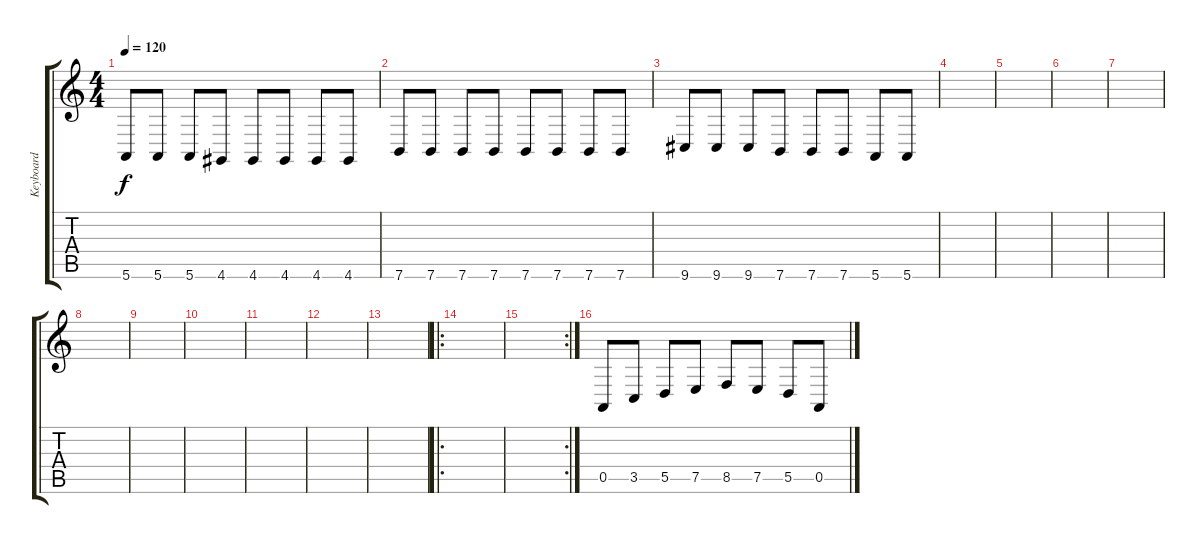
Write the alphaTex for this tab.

\track ("Keyboard" "Keyboard") {instrument synthstrings1}
\staff {score tabs}
\tuning (E4 B3 G3 D3 A2 E2) {hide}
\ts (4 4)
\tempo 120
\clef g2
\ks c
5.6.8{dy f} 5.6.8 5.6.8 4.6.8 4.6.8 4.6.8 4.6.8 4.6.8 |
7.6.8 7.6.8 7.6.8 7.6.8 7.6.8 7.6.8 7.6.8 7.6.8 |
9.6.8 9.6.8 9.6.8 7.6.8 7.6.8 7.6.8 5.6.8 5.6.8 |
|
|
|
|
|
|
|
|
|
|
\ro
|
\rc 2
|
0.5.8{instrument synthstrings1} 3.5.8 5.5.8 7.5.8 8.5.8 7.5.8 5.5.8 0.5.8
